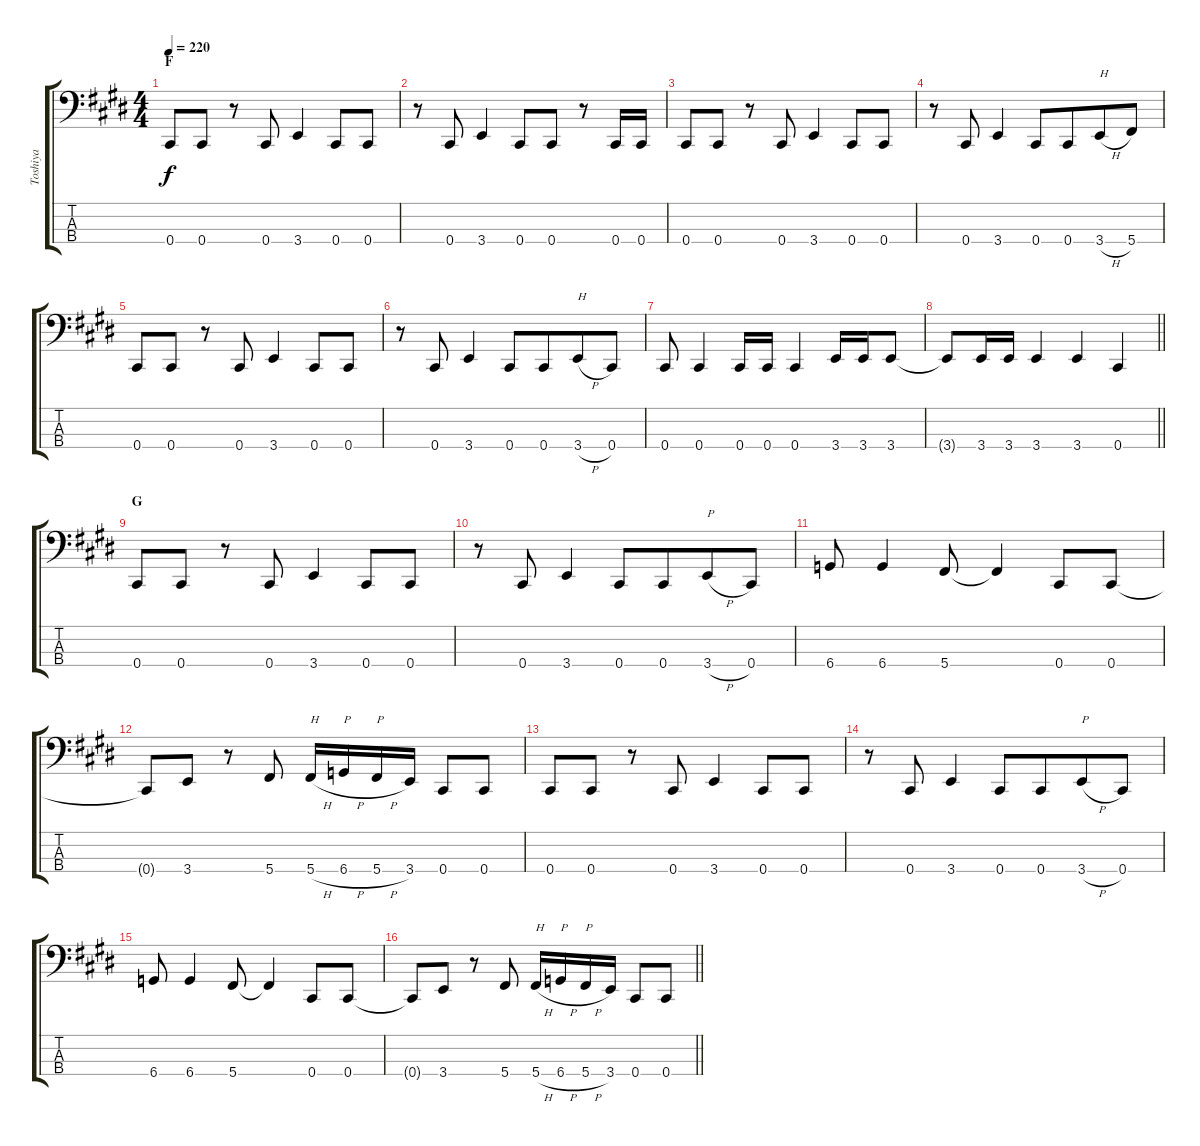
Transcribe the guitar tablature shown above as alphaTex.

\track ("Toshiya" "Toshiya") {instrument electricbasspick}
\staff {score tabs}
\tuning (Gb2 Db2 Ab1 Db1) {hide}
\ts (4 4)
\section ("" "F")
\tempo 220
\clef f4
\ks c#minor
0.4.8{dy f} 0.4.8 r.8 0.4.8 3.4.4 0.4.8 0.4.8 |
r.8 0.4.8 3.4.4 0.4.8 0.4.8 r.8 0.4.16 0.4.16 |
0.4.8 0.4.8 r.8 0.4.8 3.4.4 0.4.8 0.4.8 |
r.8 0.4.8 3.4.4 0.4.8 0.4.8{beam merge} 3.4{h}.8{txt "H"} 5.4.8 |
0.4.8 0.4.8 r.8 0.4.8 3.4.4 0.4.8 0.4.8 |
r.8 0.4.8 3.4.4 0.4.8 0.4.8{beam merge} 3.4{h}.8{txt "H"} 0.4.8 |
0.4.8 0.4.4 0.4.16 0.4.16 0.4.4 3.4.16 3.4.16 3.4.8 |
\barLineRight lightlight
3.4{t}.8 3.4.16 3.4.16 3.4.4 3.4.4 0.4.4 |
\section ("" "G")
0.4.8 0.4.8 r.8 0.4.8 3.4.4 0.4.8 0.4.8 |
r.8 0.4.8 3.4.4 0.4.8 0.4.8{beam merge} 3.4{h}.8{txt "P"} 0.4.8 |
6.4.8 6.4.4 5.4.8 5.4{t}.4 0.4.8 0.4.8 |
0.4{t}.8 3.4.8 r.8 5.4.8 5.4{h}.16{txt "H"} 6.4{h}.16{txt "P"} 5.4{h}.16{txt "P"} 3.4.16 0.4.8 0.4.8 |
0.4.8 0.4.8 r.8 0.4.8 3.4.4 0.4.8 0.4.8 |
r.8 0.4.8 3.4.4 0.4.8 0.4.8{beam merge} 3.4{h}.8{txt "P"} 0.4.8 |
6.4.8 6.4.4 5.4.8 5.4{t}.4 0.4.8 0.4.8 |
\barLineRight lightlight
0.4{t}.8 3.4.8 r.8 5.4.8 5.4{h}.16{txt "H"} 6.4{h}.16{txt "P"} 5.4{h}.16{txt "P"} 3.4.16 0.4.8 0.4.8
